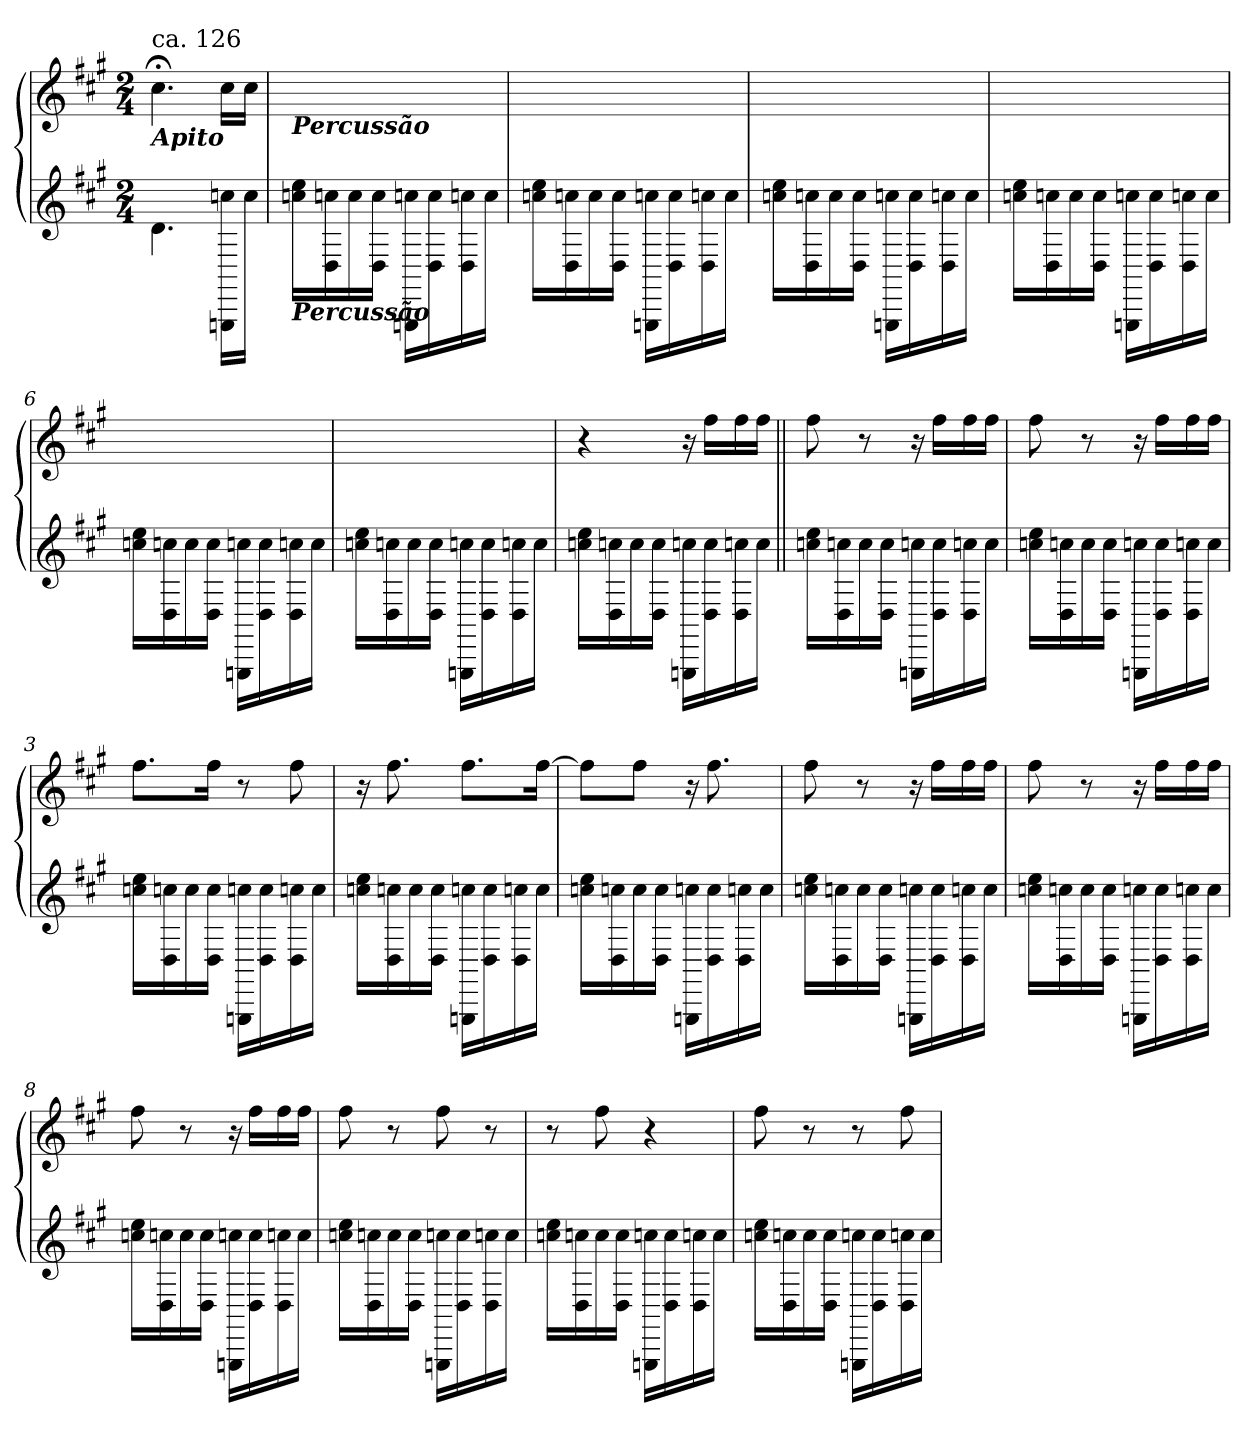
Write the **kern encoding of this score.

**kern	**kern
*part2	*part1
*staff2	*staff1
*clefG2	*clefG2
*ITrd-7c-12	*
*k[f#c#g#]	*k[f#c#g#]
*A:	*A:
*M2/4	*M2/4
=1X	=1X
!	!LO:TX:b:Bi:t=Apito
!	!LO:TX:a:t=ca. 126
4.dd\	4.cc#;<\
16GGn\ 16cccn\LL	16cc#\LL
16ccc\JJ	16cc#\JJ
=2X	=2X
!	!LO:TX:b:Bi:t=Percussão
!LO:TX:b:Bi:t=Percussão	!
16cccn\ 16eee\LL	2ryy
16d\ 16cccn\	.
16ccc\	.
16d\ 16ccc\JJ	.
16GGn\ 16cccn\LL	.
16d\ 16ccc\	.
16d\ 16cccn\	.
16ccc\JJ	.
=3X	=3X
16cccn\ 16eee\LL	2ryy
16d\ 16cccn\	.
16ccc\	.
16d\ 16ccc\JJ	.
16GGn\ 16cccn\LL	.
16d\ 16ccc\	.
16d\ 16cccn\	.
16ccc\JJ	.
=4X	=4X
16cccn\ 16eee\LL	2ryy
16d\ 16cccn\	.
16ccc\	.
16d\ 16ccc\JJ	.
16GGn\ 16cccn\LL	.
16d\ 16ccc\	.
16d\ 16cccn\	.
16ccc\JJ	.
=5X	=5X
16cccn\ 16eee\LL	2ryy
16d\ 16cccn\	.
16ccc\	.
16d\ 16ccc\JJ	.
16GGn\ 16cccn\LL	.
16d\ 16ccc\	.
16d\ 16cccn\	.
16ccc\JJ	.
=6X	=6X
16cccn\ 16eee\LL	2ryy
16d\ 16cccn\	.
16ccc\	.
16d\ 16ccc\JJ	.
16GGn\ 16cccn\LL	.
16d\ 16ccc\	.
16d\ 16cccn\	.
16ccc\JJ	.
=7X	=7X
16cccn\ 16eee\LL	2ryy
16d\ 16cccn\	.
16ccc\	.
16d\ 16ccc\JJ	.
16GGn\ 16cccn\LL	.
16d\ 16ccc\	.
16d\ 16cccn\	.
16ccc\JJ	.
=8X	=8X
16cccn\ 16eee\LL	4r
16d\ 16cccn\	.
16ccc\	.
16d\ 16ccc\JJ	.
16GGn\ 16cccn\LL	16r
16d\ 16ccc\	16ff#\LL
16d\ 16cccn\	16ff#\
16ccc\JJ	16ff#\JJ
=1||	=1||
16cccn\ 16eee\LL	8ff#\
16d\ 16cccn\	.
16ccc\	8r
16d\ 16ccc\JJ	.
16GGn\ 16cccn\LL	16r
16d\ 16ccc\	16ff#\LL
16d\ 16cccn\	16ff#\
16ccc\JJ	16ff#\JJ
=2	=2
16cccn\ 16eee\LL	8ff#\
16d\ 16cccn\	.
16ccc\	8r
16d\ 16ccc\JJ	.
16GGn\ 16cccn\LL	16r
16d\ 16ccc\	16ff#\LL
16d\ 16cccn\	16ff#\
16ccc\JJ	16ff#\JJ
!!LO:LB:g=z
=3	=3
16cccn\ 16eee\LL	8.ff#\L
16d\ 16cccn\	.
16ccc\	.
16d\ 16ccc\JJ	16ff#\Jk
16GGn\ 16cccn\LL	8r
16d\ 16ccc\	.
16d\ 16cccn\	8ff#\
16ccc\JJ	.
=4	=4
16cccn\ 16eee\LL	16r
16d\ 16cccn\	8.ff#\
16ccc\	.
16d\ 16ccc\JJ	.
16GGn\ 16cccn\LL	8.ff#\L
16d\ 16ccc\	.
16d\ 16cccn\	.
16ccc\JJ	[16ff#\Jk
=5	=5
16cccn\ 16eee\LL	8ff#\L]
16d\ 16cccn\	.
16ccc\	8ff#\J
16d\ 16ccc\JJ	.
16GGn\ 16cccn\LL	16r
16d\ 16ccc\	8.ff#\
16d\ 16cccn\	.
16ccc\JJ	.
=6	=6
16cccn\ 16eee\LL	8ff#\
16d\ 16cccn\	.
16ccc\	8r
16d\ 16ccc\JJ	.
16GGn\ 16cccn\LL	16r
16d\ 16ccc\	16ff#\LL
16d\ 16cccn\	16ff#\
16ccc\JJ	16ff#\JJ
=7	=7
16cccn\ 16eee\LL	8ff#\
16d\ 16cccn\	.
16ccc\	8r
16d\ 16ccc\JJ	.
16GGn\ 16cccn\LL	16r
16d\ 16ccc\	16ff#\LL
16d\ 16cccn\	16ff#\
16ccc\JJ	16ff#\JJ
!!LO:LB:g=z
=8	=8
16cccn\ 16eee\LL	8ff#\
16d\ 16cccn\	.
16ccc\	8r
16d\ 16ccc\JJ	.
16GGn\ 16cccn\LL	16r
16d\ 16ccc\	16ff#\LL
16d\ 16cccn\	16ff#\
16ccc\JJ	16ff#\JJ
=9	=9
16cccn\ 16eee\LL	8ff#\
16d\ 16cccn\	.
16ccc\	8r
16d\ 16ccc\JJ	.
16GGn\ 16cccn\LL	8ff#\
16d\ 16ccc\	.
16d\ 16cccn\	8r
16ccc\JJ	.
=10	=10
16cccn\ 16eee\LL	8r
16d\ 16cccn\	.
16ccc\	8ff#\
16d\ 16ccc\JJ	.
16GGn\ 16cccn\LL	4r
16d\ 16ccc\	.
16d\ 16cccn\	.
16ccc\JJ	.
=11	=11
16cccn\ 16eee\LL	8ff#\
16d\ 16cccn\	.
16ccc\	8r
16d\ 16ccc\JJ	.
16GGn\ 16cccn\LL	8r
16d\ 16ccc\	.
16d\ 16cccn\	8ff#\
16ccc\JJ	.
=	=
*-	*-
